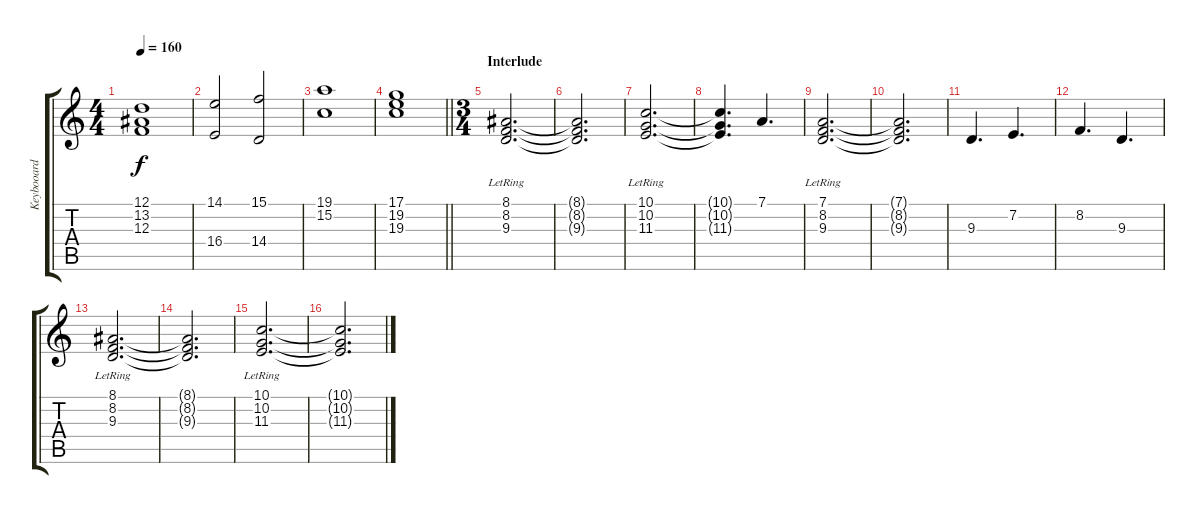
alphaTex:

\track ("Keybooard" "Keybooard") {instrument synthstrings1}
\staff {score tabs}
\tuning (D4 A3 F3 C3 G2 D2) {hide}
\ts (4 4)
\tempo 160
\clef g2
\ks c
(12.1 13.2 12.3).1{dy f} |
(14.1 16.4).2 (15.1 14.4).2 |
(19.1 15.2).1 |
\barLineRight lightlight
(17.1 19.2 19.3).1 |
\ts (3 4)
\section ("" "Interlude")
(8.1{lr} 8.2{lr} 9.3{lr}).2{d} |
(8.1{t} 8.2{t} 9.3{t}).2{d} |
(10.1{lr} 10.2{lr} 11.3{lr}).2{d} |
(10.1{t} 10.2{t} 11.3{t}).4{d} 7.1.4{d} |
(7.1{lr} 8.2{lr} 9.3{lr}).2{d} |
(7.1{t} 8.2{t} 9.3{t}).2{d} |
9.3.4{d} 7.2.4{d} |
8.2.4{d} 9.3.4{d} |
(8.1{lr} 8.2{lr} 9.3{lr}).2{d} |
(8.1{t} 8.2{t} 9.3{t}).2{d} |
(10.1 10.2{lr} 11.3{lr}).2{d} |
(10.1{t} 10.2{t} 11.3{t}).2{d}
